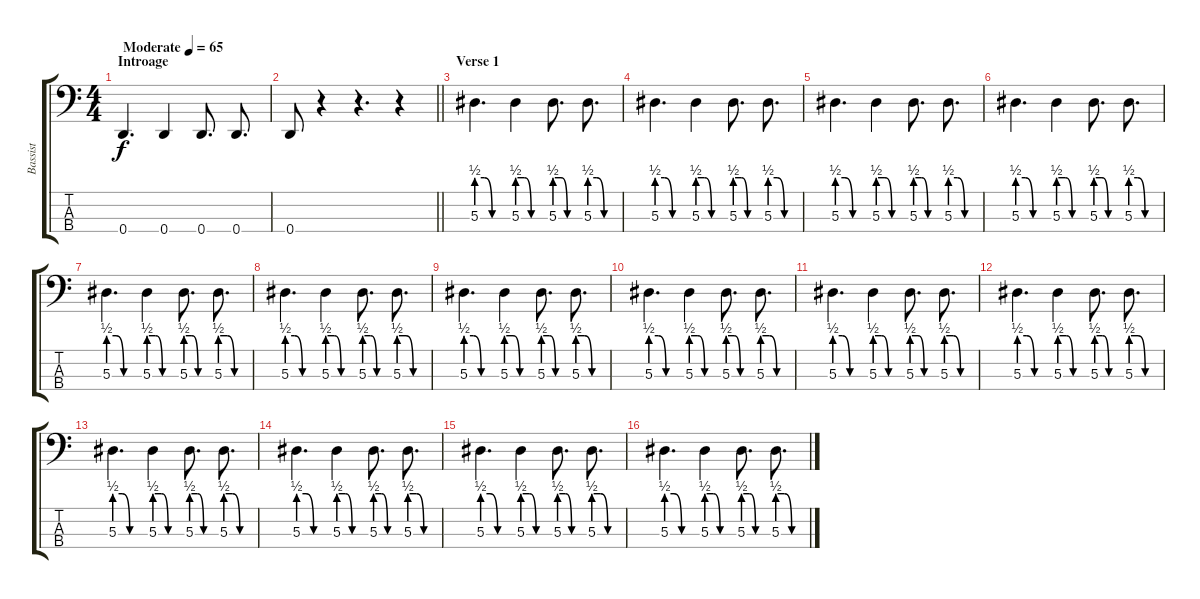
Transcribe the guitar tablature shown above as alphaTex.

\track ("Bassist" "Bassist") {instrument electricbassfinger}
\staff {score tabs}
\tuning (G2 D2 A1 D1) {hide}
\ts (4 4)
\section ("" "Introage")
\tempo (65 "Moderate")
\tempo 130
\tempo (65 "Moderate")
\clef f4
\ks c
0.4.4{d dy f instrument electricbassfinger} 0.4.4 0.4.8{d} 0.4.8{d} |
\barLineRight lightlight
0.4.8 r.4 r.4{d} r.4 |
\section ("" "Verse 1")
5.3{be (custom 0 2 15 2 30 0 60 0)}.4{d} 5.3{be (custom 0 2 15 2 30 0 60 0)}.4 5.3{be (custom 0 2 15 2 30 0 60 0)}.8{d} 5.3{be (custom 0 2 15 2 30 0 60 0)}.8{d} |
5.3{be (custom 0 2 15 2 30 0 60 0)}.4{d} 5.3{be (custom 0 2 15 2 30 0 60 0)}.4 5.3{be (custom 0 2 15 2 30 0 60 0)}.8{d} 5.3{be (custom 0 2 15 2 30 0 60 0)}.8{d} |
5.3{be (custom 0 2 15 2 30 0 60 0)}.4{d} 5.3{be (custom 0 2 15 2 30 0 60 0)}.4 5.3{be (custom 0 2 15 2 30 0 60 0)}.8{d} 5.3{be (custom 0 2 15 2 30 0 60 0)}.8{d} |
5.3{be (custom 0 2 15 2 30 0 60 0)}.4{d} 5.3{be (custom 0 2 15 2 30 0 60 0)}.4 5.3{be (custom 0 2 15 2 30 0 60 0)}.8{d} 5.3{be (custom 0 2 15 2 30 0 60 0)}.8{d} |
5.3{be (custom 0 2 15 2 30 0 60 0)}.4{d} 5.3{be (custom 0 2 15 2 30 0 60 0)}.4 5.3{be (custom 0 2 15 2 30 0 60 0)}.8{d} 5.3{be (custom 0 2 15 2 30 0 60 0)}.8{d} |
5.3{be (custom 0 2 15 2 30 0 60 0)}.4{d} 5.3{be (custom 0 2 15 2 30 0 60 0)}.4 5.3{be (custom 0 2 15 2 30 0 60 0)}.8{d} 5.3{be (custom 0 2 15 2 30 0 60 0)}.8{d} |
5.3{be (custom 0 2 15 2 30 0 60 0)}.4{d} 5.3{be (custom 0 2 15 2 30 0 60 0)}.4 5.3{be (custom 0 2 15 2 30 0 60 0)}.8{d} 5.3{be (custom 0 2 15 2 30 0 60 0)}.8{d} |
5.3{be (custom 0 2 15 2 30 0 60 0)}.4{d} 5.3{be (custom 0 2 15 2 30 0 60 0)}.4 5.3{be (custom 0 2 15 2 30 0 60 0)}.8{d} 5.3{be (custom 0 2 15 2 30 0 60 0)}.8{d} |
5.3{be (custom 0 2 15 2 30 0 60 0)}.4{d} 5.3{be (custom 0 2 15 2 30 0 60 0)}.4 5.3{be (custom 0 2 15 2 30 0 60 0)}.8{d} 5.3{be (custom 0 2 15 2 30 0 60 0)}.8{d} |
5.3{be (custom 0 2 15 2 30 0 60 0)}.4{d} 5.3{be (custom 0 2 15 2 30 0 60 0)}.4 5.3{be (custom 0 2 15 2 30 0 60 0)}.8{d} 5.3{be (custom 0 2 15 2 30 0 60 0)}.8{d} |
5.3{be (custom 0 2 15 2 30 0 60 0)}.4{d} 5.3{be (custom 0 2 15 2 30 0 60 0)}.4 5.3{be (custom 0 2 15 2 30 0 60 0)}.8{d} 5.3{be (custom 0 2 15 2 30 0 60 0)}.8{d} |
5.3{be (custom 0 2 15 2 30 0 60 0)}.4{d} 5.3{be (custom 0 2 15 2 30 0 60 0)}.4 5.3{be (custom 0 2 15 2 30 0 60 0)}.8{d} 5.3{be (custom 0 2 15 2 30 0 60 0)}.8{d} |
5.3{be (custom 0 2 15 2 30 0 60 0)}.4{d} 5.3{be (custom 0 2 15 2 30 0 60 0)}.4 5.3{be (custom 0 2 15 2 30 0 60 0)}.8{d} 5.3{be (custom 0 2 15 2 30 0 60 0)}.8{d} |
5.3{be (custom 0 2 15 2 30 0 60 0)}.4{d} 5.3{be (custom 0 2 15 2 30 0 60 0)}.4 5.3{be (custom 0 2 15 2 30 0 60 0)}.8{d} 5.3{be (custom 0 2 15 2 30 0 60 0)}.8{d}
